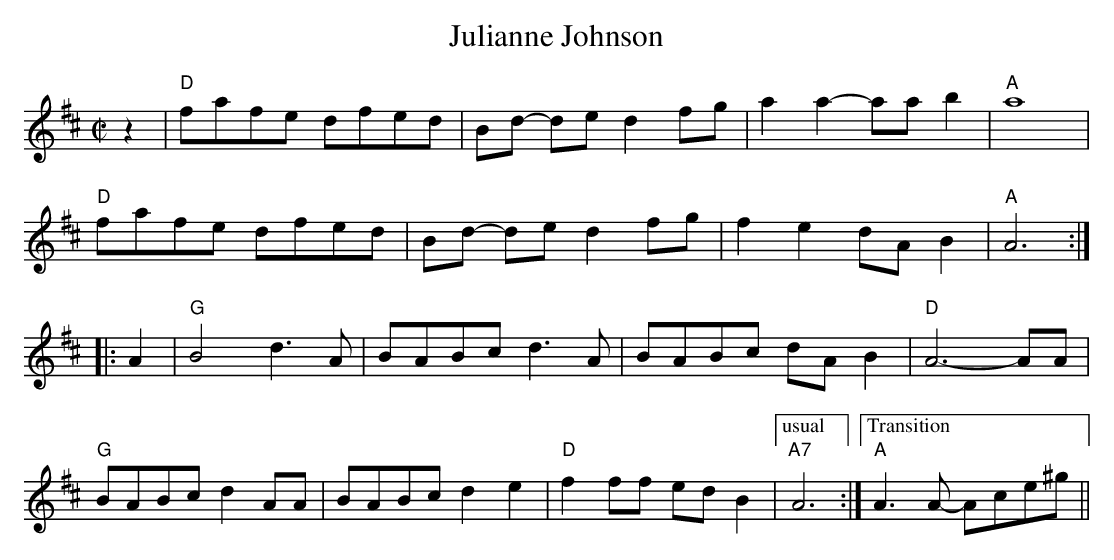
X:1
T: Julianne Johnson
M: C|
L: 1/8
K: D
z2 |\
"D"fafe dfed | Bd- de d2fg | a2 a2-aab2 | "A" a8 |
"D"fafe dfed | Bd- de d2fg | f2 e2 dA B2 | "A"A6 :|
|: A2 |\
"G" B4 d3 A | BABc d3 A | BABc dA B2 | "D"A6- AA |
"G"BABc d2 AA | BABc d2 e2 | "D"f2ff  edB2 |["usual" "A7"A6 :|\
["Transition" "A"A3A- Ace^g ||
